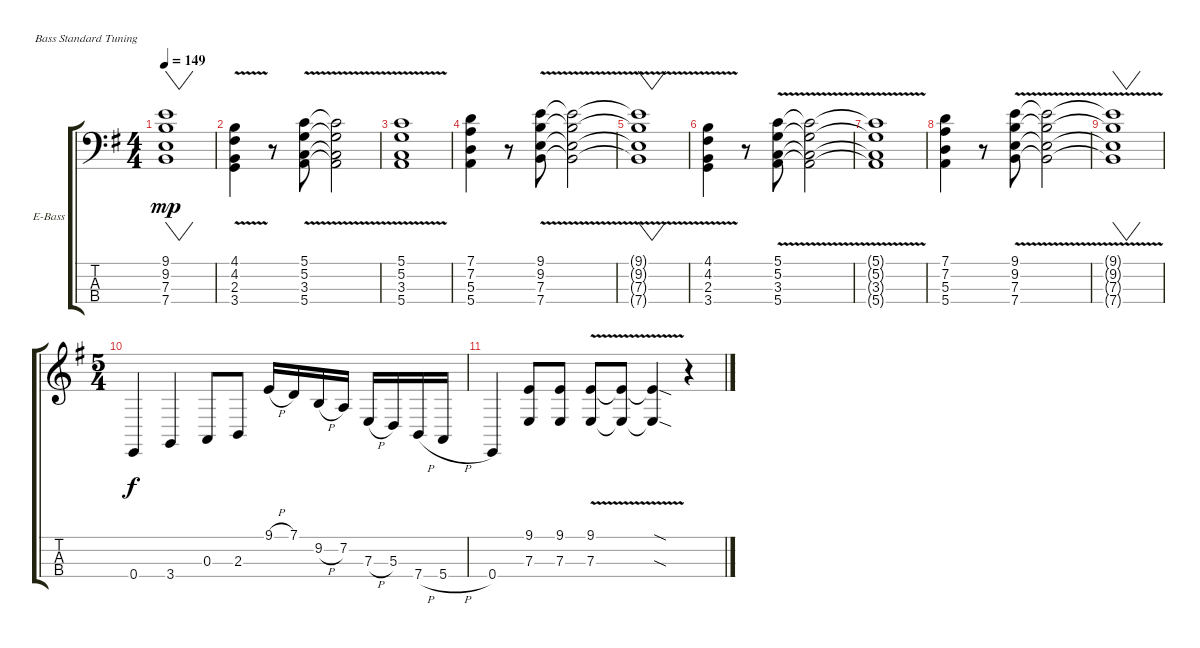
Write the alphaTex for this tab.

\defaultSystemsLayout 4
\bracketExtendMode groupsimilarinstruments
\firstSystemTrackNameOrientation horizontal
\otherSystemsTrackNameOrientation horizontal
\track ("Electric Bass" "E-Bass") {instrument electricbassfinger}
\staff {score tabs}
\tuning (G2 D2 A1 E1)
\ts (4 4)
\tempo 149
\clef f4
\ks eminor
(7.4{t} 7.3{t} 9.2{t} 9.1{t}).1{vw dy mp} |
(2.3{v} 3.4 4.2 4.1).4 r.8 (3.3{v} 5.4{v} 5.2{v} 5.1{v}).8 (5.4{v t} 3.3{v t} 5.2{v t} 5.1{v t}).2 |
(5.4{v} 3.3{v} 5.2{v} 5.1{v}).1 |
(5.3 7.2 7.1 5.4).4 r.8 (7.4{v} 7.3{v} 9.2{v} 9.1{v}).8 (9.1{v t} 9.2{v t} 7.3{v t} 7.4{v t}).2 |
(7.4{t} 7.3{t} 9.2{t} 9.1{t}).1{vw} |
(2.3{v} 3.4 4.2 4.1).4 r.8 (3.3{v} 5.4{v} 5.2{v} 5.1{v}).8 (5.4{v t} 3.3{v t} 5.2{v t} 5.1{v t}).2 |
(5.4{v t} 3.3{v t} 5.2{v t} 5.1{v t}).1 |
(5.3 7.2 7.1 5.4).4 r.8 (7.4{v} 7.3{v} 9.2{v} 9.1{v}).8 (9.1{v t} 9.2{v t} 7.3{v t} 7.4{v t}).2 |
(7.4{t} 7.3{t} 9.2{t} 9.1{t}).1{vw} |
\ts (5 4)
\clef g2
0.4.4{dy f} 3.4.4 0.3.8 2.3.8 9.1{h}.16 7.1.16 9.2{h}.16 7.2.16 7.3{h}.16 5.3.16 7.4{h}.16 5.4{h}.16 |
0.4.4 (7.3 9.1).8 (7.3 9.1).8 (7.3{v} 9.1{v}).8 (7.3{v t} 9.1{v t}).8 (7.3{v sod t} 9.1{v sod t}).4 r.4
